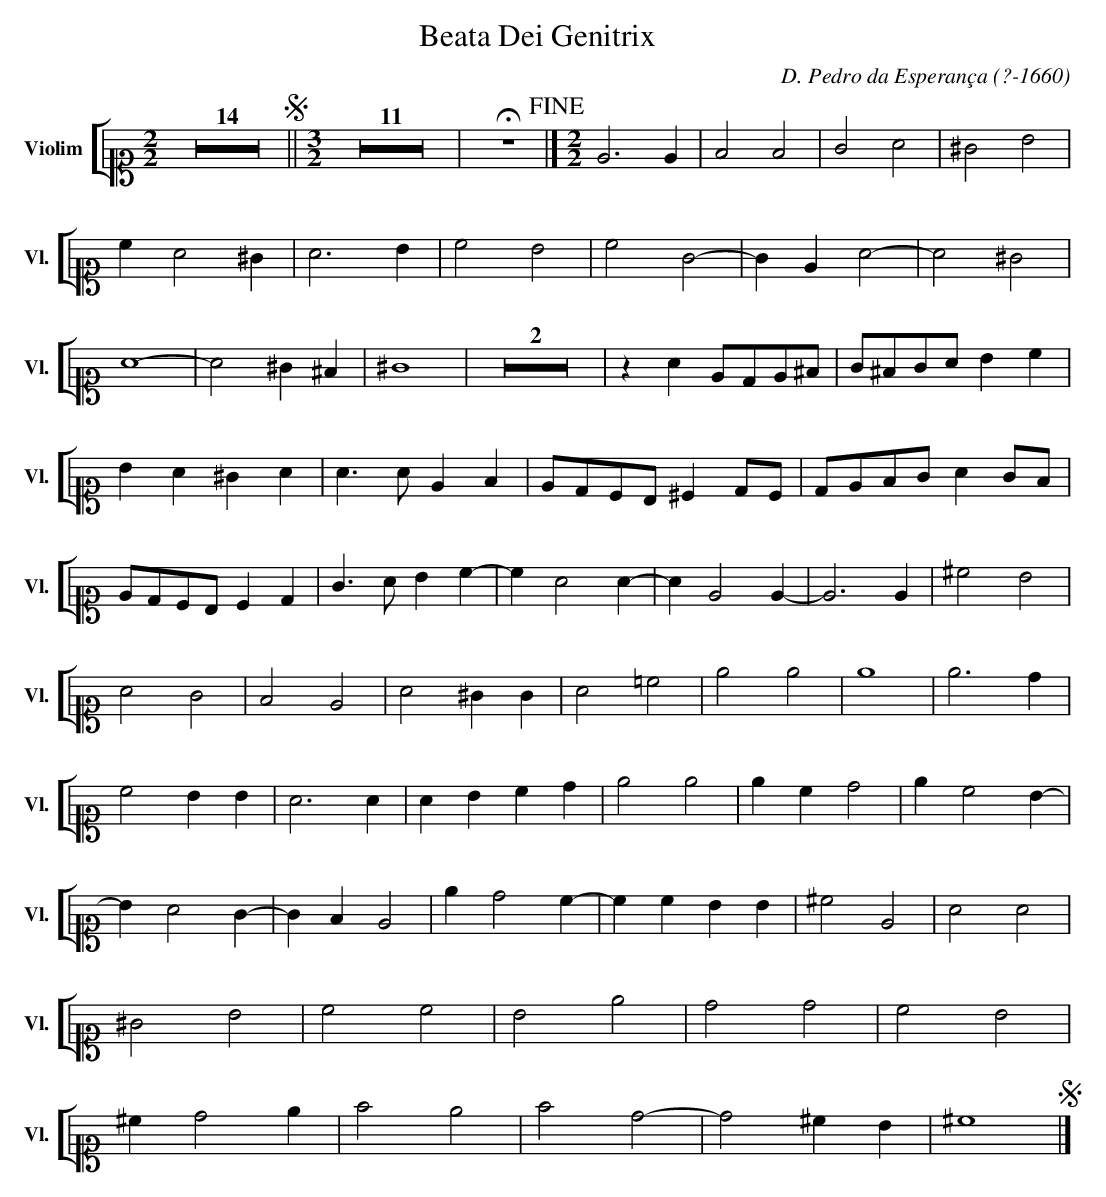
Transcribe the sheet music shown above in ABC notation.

X:1
T:Beata Dei Genitrix
C:D. Pedro da Esperan\,ca (?-1660)
M:2/2
L:1/2
K:C
V: 2 clef=alto1 name="Violim" sname="Vl."
%%staves [ 2 ]
   Z14 !segno!|| [M:3/2] Z11 | !fermata!z3 !fine!|] \
   [M:2/2] E>E | FF| GA | ^GB | c/ A ^G/ | A>B | cB | cG-|G/ E/ A-|A^G|A2-|A^G/^F/|^G2 | Z2| \
   z/A/ E//D//E//^F// | G//^F//G//A// B/c/ | B/A/^G/A/ | A/> A/ E/F/ | \
   E//D//C//B,// ^C/ D//C// | D//E//F//G// A/ G//F// | E//D//C//B,// C/D/ | \
   G/> A/ B/ c/-|c/A A/-|A/EE/-| E>E | ^cB|AG|FE| \
   A^G/G/|A=c|ee|e2|e>d| \
   c B/ B/ | A>A|A/B/c/d/| ee|e/c/d| \
   e/cB/-|B/AG/-|G/ F/ E|e/dc/- | c/ c/ B/ B/ | ^cE|AA|^GB|cc| \
   Be|dd|cB|^c/de/| \
   fe|fd-|d^c/B/| ^c2 !segno!|] \
